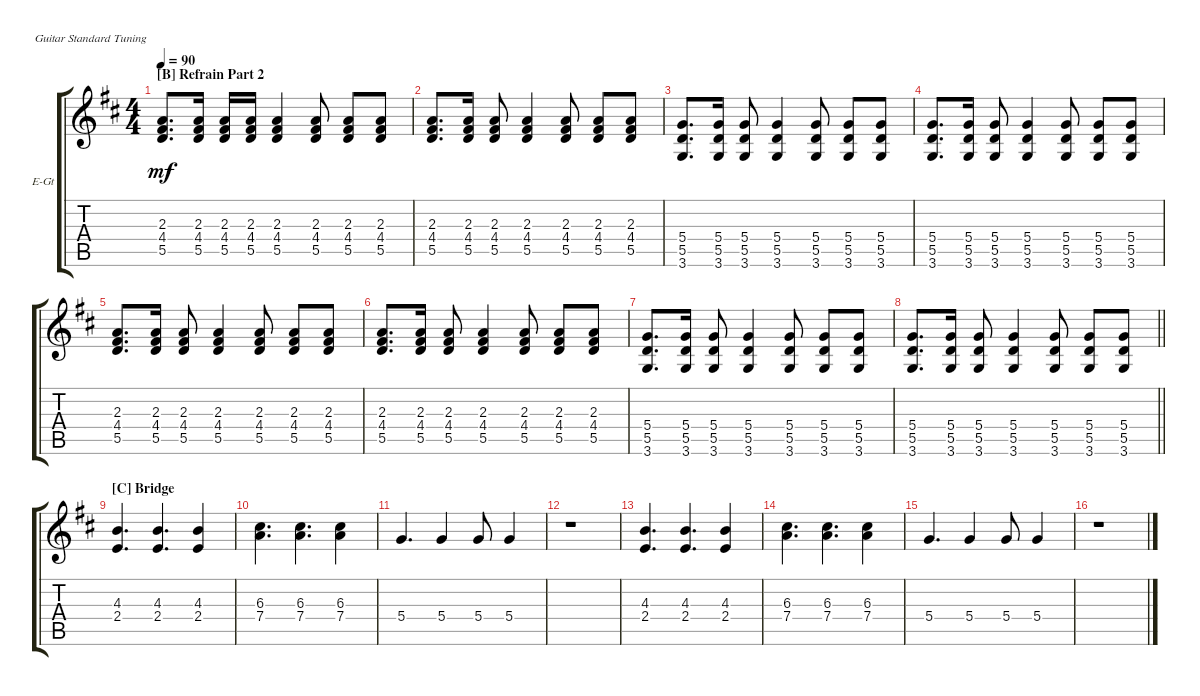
\defaultSystemsLayout 4
\bracketExtendMode groupsimilarinstruments
\firstSystemTrackNameOrientation horizontal
\otherSystemsTrackNameOrientation horizontal
\track ("Rhythm Guitar" "E-Gt") {instrument electricguitarclean}
\staff {score tabs}
\tuning (E4 B3 G3 D3 A2 E2)
\ts (4 4)
\section ("B" "Refrain Part 2")
\tempo 90
\clef g2
\scale
0.513196
\ks d
(5.5 4.4 2.3).8{d dy mf} (5.5 4.4 2.3).16 (5.5 4.4 2.3).16 (5.5 4.4 2.3).16 (5.5 4.4 2.3).4 (5.5 4.4 2.3).8 (5.5 4.4 2.3).8 (5.5 4.4 2.3).8 |
\scale
0.486804 (5.5 4.4 2.3).8{d} (5.5 4.4 2.3).16 (5.5 4.4 2.3).8 (5.5 4.4 2.3).4 (5.5 4.4 2.3).8 (5.5 4.4 2.3).8 (5.5 4.4 2.3).8 |
\scale
0.5 (3.6 5.5 5.4).8{d} (3.6 5.5 5.4).16 (3.6 5.5 5.4).8 (3.6 5.5 5.4).4 (3.6 5.5 5.4).8 (3.6 5.5 5.4).8 (3.6 5.5 5.4).8 |
\scale
0.5 (3.6 5.5 5.4).8{d} (3.6 5.5 5.4).16 (3.6 5.5 5.4).8 (3.6 5.5 5.4).4 (3.6 5.5 5.4).8 (3.6 5.5 5.4).8 (3.6 5.5 5.4).8 |
\scale
0.5 (5.5 4.4 2.3).8{d} (5.5 4.4 2.3).16 (5.5 4.4 2.3).8 (5.5 4.4 2.3).4 (5.5 4.4 2.3).8 (5.5 4.4 2.3).8 (5.5 4.4 2.3).8 |
\scale
0.5 (5.5 4.4 2.3).8{d} (5.5 4.4 2.3).16 (5.5 4.4 2.3).8 (5.5 4.4 2.3).4 (5.5 4.4 2.3).8 (5.5 4.4 2.3).8 (5.5 4.4 2.3).8 |
\scale
0.5 (3.6 5.5 5.4).8{d} (3.6 5.5 5.4).16 (3.6 5.5 5.4).8 (3.6 5.5 5.4).4 (3.6 5.5 5.4).8 (3.6 5.5 5.4).8 (3.6 5.5 5.4).8 |
\scale
0.5
\barLineRight lightlight
(3.6 5.5 5.4).8{d} (3.6 5.5 5.4).16 (3.6 5.5 5.4).8 (3.6 5.5 5.4).4 (3.6 5.5 5.4).8 (3.6 5.5 5.4).8 (3.6 5.5 5.4).8 |
\section ("C" "Bridge")
\scale
0.5 (4.3 2.4).4{d} (2.4 4.3).4{d} (2.4 4.3).4 |
\scale
0.5 (6.3 7.4).4{d} (7.4 6.3).4{d} (7.4 6.3).4 |
\scale
0.661111 5.4.4{d} 5.4.4 5.4.8 5.4.4 |
\scale
0.338889 r.1 |
\scale
0.5 (4.3 2.4).4{d} (2.4 4.3).4{d} (2.4 4.3).4 |
\scale
0.5 (6.3 7.4).4{d} (7.4 6.3).4{d} (7.4 6.3).4 |
\scale
0.661111 5.4.4{d} 5.4.4 5.4.8 5.4.4 |
\scale
0.338889 r.1
